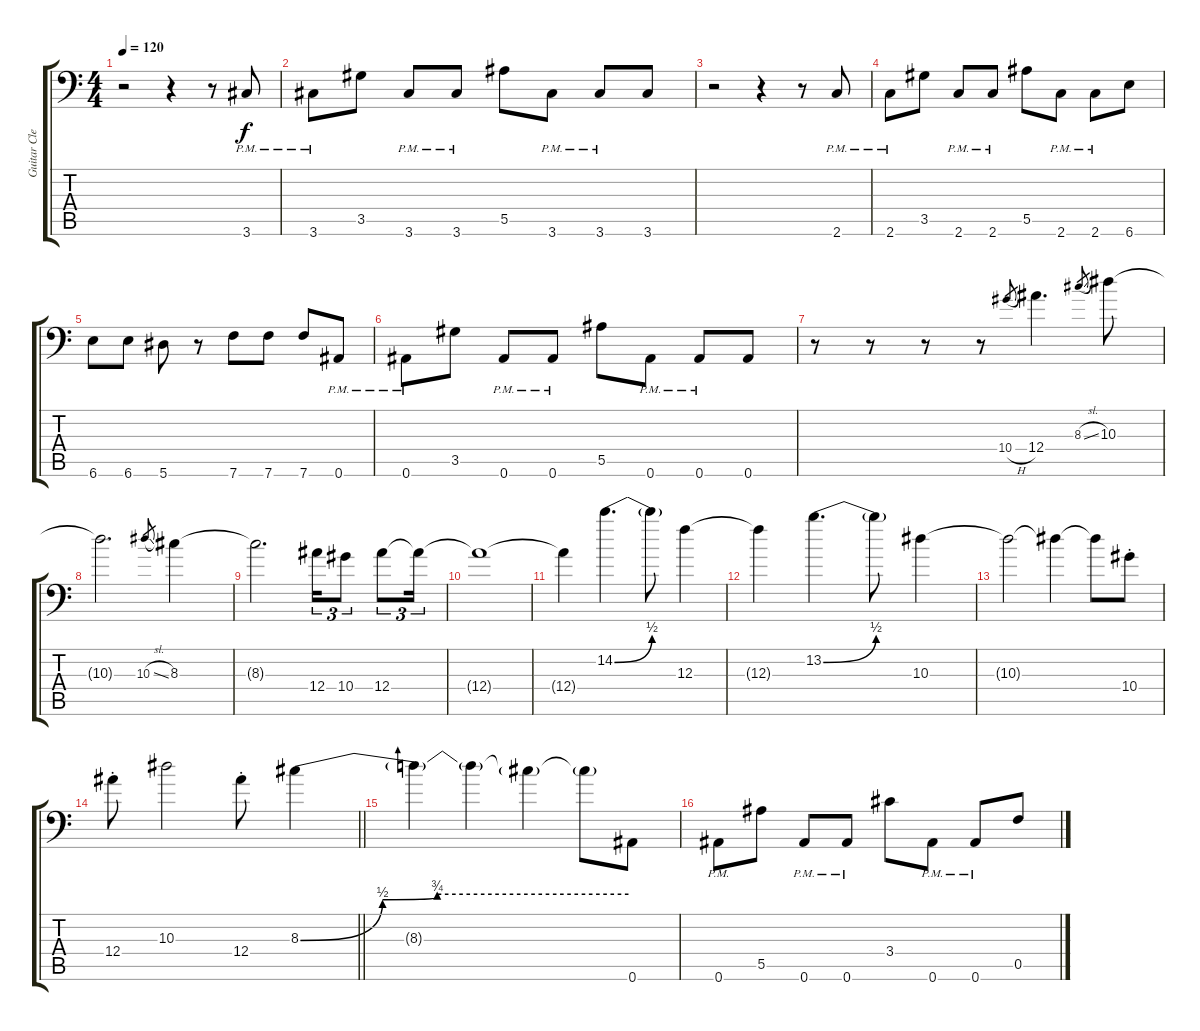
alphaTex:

\track ("Guitar Clean" "Guitar Cle") {instrument electricguitarclean}
\staff {score tabs}
\tuning (D4 Bb3 F3 Bb2 F2 Bb1) {hide}
\ts (4 4)
\tempo 120
\clef f4
\ks c
r.2{dy f} r.4 r.8 3.6{pm}.8 |
3.6{pm}.8 3.5.8 3.6{pm}.8 3.6{pm}.8 5.5.8 3.6{pm}.8 3.6{pm}.8 3.6.8 |
r.2 r.4 r.8 2.6{pm}.8 |
2.6{pm}.8 3.5.8 2.6{pm}.8 2.6{pm}.8 5.5.8 2.6{pm}.8 2.6{pm}.8 6.6.8 |
6.6.8 6.6.8 5.6.8 r.8 7.6.8 7.6.8 7.6.8 0.6{pm}.8 |
0.6{pm}.8 3.5.8 0.6{pm}.8 0.6{pm}.8 5.5.8 0.6{pm}.8 0.6{pm}.8 0.6.8 |
r.8 r.8 r.8 r.8 10.4{h}.8{gr} 12.4.4{d} 8.3{sl}.8{gr} 10.3.8 |
10.3{t}.2{d} 10.3{sl}.8{gr} 8.3.4 |
8.3{t}.2{d} 12.4.16{tu (3 2)} 10.4.8{tu (3 2)} 12.4.8{tu (3 2)} 12.4{t}.16{tu (3 2)} |
12.4{t}.1 |
12.4{t}.4 14.2{be (bend 0 0 60 2)}.4{d} 14.2{be (custom 0 0 8 0 10 0 15 0 20 0 30 0 60 0) t}.8 12.3.4 |
12.3{t}.4 13.2{be (bend 0 0 60 2)}.4{d} 13.2{be (custom 0 0 8 0 10 0 15 0 20 0 30 0 60 0) t}.8 10.3.4 |
10.3{t}.2 10.3{t}.4 10.3{t}.8 10.4{st}.8 |
\barLineRight lightlight
12.4{st}.8 10.3.2 12.4{st}.8 8.3{be (custom 0 0 15 2 25 3 60 3)}.4 |
8.3{t}.4 8.3{t}.4{volume 13} 8.3{t}.4 8.3{t}.8 0.6.8{volume 16} |
0.6{pm}.8 5.5.8 0.6{pm}.8 0.6{pm}.8 3.4.8 0.6{pm}.8 0.6{pm}.8 0.5.8
